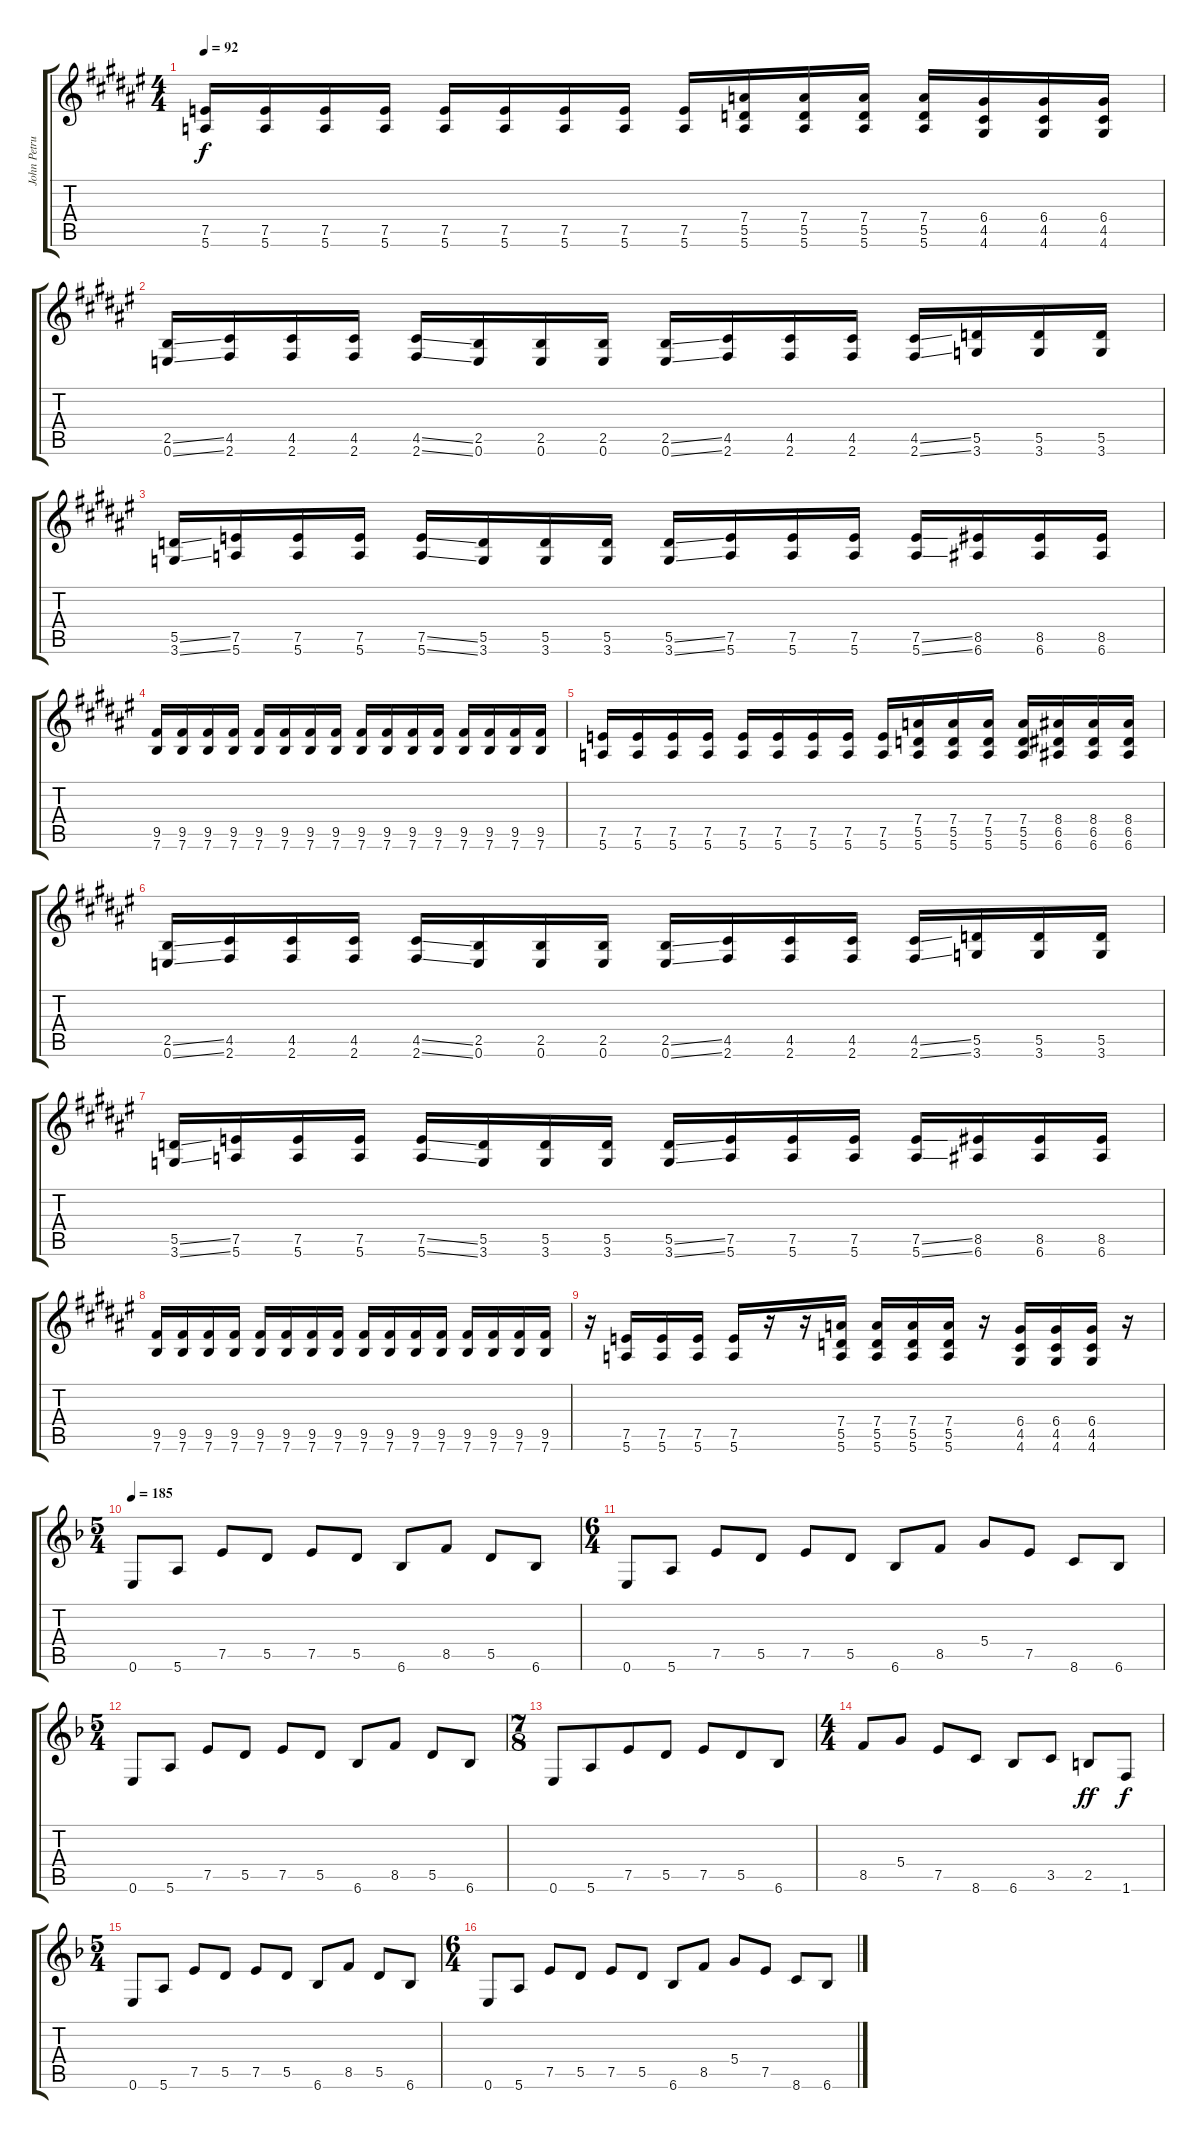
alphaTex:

\track ("John Petrucci" "John Petru") {instrument distortionguitar}
\staff {score tabs}
\tuning (E4 B3 G3 D3 A2 E2) {hide}
\ts (4 4)
\tempo 92
\clef g2
\ks f#
(7.5 5.6).16{dy f} (7.5 5.6).16 (7.5 5.6).16 (7.5 5.6).16 (7.5 5.6).16 (7.5 5.6).16 (7.5 5.6).16 (7.5 5.6).16 (7.5 5.6).16 (7.4 5.5 5.6).16 (7.4 5.5 5.6).16 (7.4 5.5 5.6).16 (7.4 5.5 5.6).16 (6.4 4.5 4.6).16 (6.4 4.5 4.6).16 (6.4 4.5 4.6).16 |
(2.5{ss} 0.6{ss}).16 (4.5 2.6).16 (4.5 2.6).16 (4.5 2.6).16 (4.5{ss} 2.6{ss}).16 (2.5 0.6).16 (2.5 0.6).16 (2.5 0.6).16 (2.5{ss} 0.6{ss}).16 (4.5 2.6).16 (4.5 2.6).16 (4.5 2.6).16 (4.5{ss} 2.6{ss}).16 (5.5 3.6).16 (5.5 3.6).16 (5.5 3.6).16 |
(5.5{ss} 3.6{ss}).16 (7.5 5.6).16 (7.5 5.6).16 (7.5 5.6).16 (7.5{ss} 5.6{ss}).16 (5.5 3.6).16 (5.5 3.6).16 (5.5 3.6).16 (5.5{ss} 3.6{ss}).16 (7.5 5.6).16 (7.5 5.6).16 (7.5 5.6).16 (7.5{ss} 5.6{ss}).16 (8.5 6.6).16 (8.5 6.6).16 (8.5 6.6).16 |
(9.5 7.6).16 (9.5 7.6).16 (9.5 7.6).16 (9.5 7.6).16 (9.5 7.6).16 (9.5 7.6).16 (9.5 7.6).16 (9.5 7.6).16 (9.5 7.6).16 (9.5 7.6).16 (9.5 7.6).16 (9.5 7.6).16 (9.5 7.6).16 (9.5 7.6).16 (9.5 7.6).16 (9.5 7.6).16 |
(7.5 5.6).16 (7.5 5.6).16 (7.5 5.6).16 (7.5 5.6).16 (7.5 5.6).16 (7.5 5.6).16 (7.5 5.6).16 (7.5 5.6).16 (7.5 5.6).16 (7.4 5.5 5.6).16 (7.4 5.5 5.6).16 (7.4 5.5 5.6).16 (7.4 5.5 5.6).16 (8.4 6.5 6.6).16 (8.4 6.5 6.6).16 (8.4 6.5 6.6).16 |
(2.5{ss} 0.6{ss}).16 (4.5 2.6).16 (4.5 2.6).16 (4.5 2.6).16 (4.5{ss} 2.6{ss}).16 (2.5 0.6).16 (2.5 0.6).16 (2.5 0.6).16 (2.5{ss} 0.6{ss}).16 (4.5 2.6).16 (4.5 2.6).16 (4.5 2.6).16 (4.5{ss} 2.6{ss}).16 (5.5 3.6).16 (5.5 3.6).16 (5.5 3.6).16 |
(5.5{ss} 3.6{ss}).16 (7.5 5.6).16 (7.5 5.6).16 (7.5 5.6).16 (7.5{ss} 5.6{ss}).16 (5.5 3.6).16 (5.5 3.6).16 (5.5 3.6).16 (5.5{ss} 3.6{ss}).16 (7.5 5.6).16 (7.5 5.6).16 (7.5 5.6).16 (7.5{ss} 5.6{ss}).16 (8.5 6.6).16 (8.5 6.6).16 (8.5 6.6).16 |
(9.5 7.6).16 (9.5 7.6).16 (9.5 7.6).16 (9.5 7.6).16 (9.5 7.6).16 (9.5 7.6).16 (9.5 7.6).16 (9.5 7.6).16 (9.5 7.6).16 (9.5 7.6).16 (9.5 7.6).16 (9.5 7.6).16 (9.5 7.6).16 (9.5 7.6).16 (9.5 7.6).16 (9.5 7.6).16 |
r.16 (7.5 5.6).16 (7.5 5.6).16 (7.5 5.6).16 (7.5 5.6).16 r.16 r.16 (7.4 5.5 5.6).16 (7.4 5.5 5.6).16 (7.4 5.5 5.6).16 (7.4 5.5 5.6).16 r.16 (6.4 4.5 4.6).16 (6.4 4.5 4.6).16 (6.4 4.5 4.6).16 r.16 |
\ts (5 4)
\tempo 185
\ks f
0.6.8 5.6.8 7.5.8 5.5.8 7.5.8 5.5.8 6.6.8 8.5.8 5.5.8 6.6.8 |
\ts (6 4)
0.6.8 5.6.8 7.5.8 5.5.8 7.5.8 5.5.8 6.6.8 8.5.8 5.4.8 7.5.8 8.6.8 6.6.8 |
\ts (5 4)
0.6.8 5.6.8 7.5.8 5.5.8 7.5.8 5.5.8 6.6.8 8.5.8 5.5.8 6.6.8 |
\ts (7 8)
0.6.8 5.6.8 7.5.8 5.5.8 7.5.8 5.5.8 6.6.8 |
\ts (4 4)
8.5.8 5.4.8 7.5.8 8.6.8 6.6.8 3.5.8 2.5.8{dy ff} 1.6.8{dy f} |
\ts (5 4)
0.6.8 5.6.8 7.5.8 5.5.8 7.5.8 5.5.8 6.6.8 8.5.8 5.5.8 6.6.8 |
\ts (6 4)
0.6.8 5.6.8 7.5.8 5.5.8 7.5.8 5.5.8 6.6.8 8.5.8 5.4.8 7.5.8 8.6.8 6.6.8
